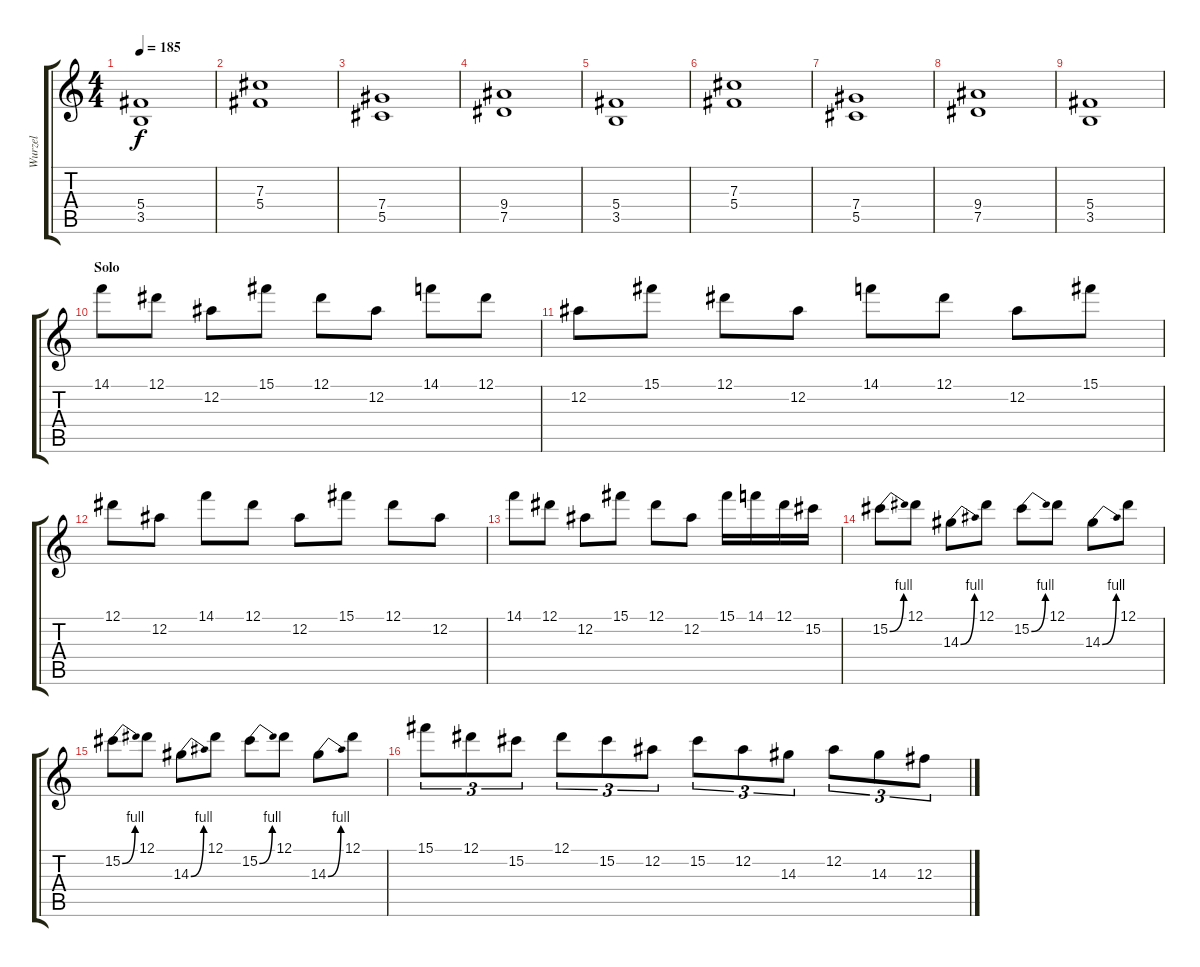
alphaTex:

\track ("Wurzel" "Wurzel") {instrument distortionguitar}
\staff {score tabs}
\tuning (Eb4 Bb3 Gb3 Db3 Ab2 Eb2) {hide}
\ts (4 4)
\tempo 185
\clef g2
\ks c
(5.4 3.5).1{dy f} |
(7.3 5.4).1 |
(7.4 5.5).1 |
(9.4 7.5).1 |
(5.4 3.5).1 |
(7.3 5.4).1 |
(7.4 5.5).1 |
(9.4 7.5).1 |
(5.4 3.5).1 |
\section ("" "Solo")
14.1.8 12.1.8 12.2.8 15.1.8 12.1.8 12.2.8 14.1.8 12.1.8 |
12.2.8 15.1.8 12.1.8 12.2.8 14.1.8 12.1.8 12.2.8 15.1.8 |
12.1.8 12.2.8 14.1.8 12.1.8 12.2.8 15.1.8 12.1.8 12.2.8 |
14.1.8 12.1.8 12.2.8 15.1.8 12.1.8 12.2.8 15.1.16 14.1.16 12.1.16 15.2.16 |
15.2{be (bend 0 0 60 4)}.8 12.1.8 14.3{be (bend 0 0 60 4)}.8 12.1.8 15.2{be (bend 0 0 60 4)}.8 12.1.8 14.3{be (bend 0 0 60 4)}.8 12.1.8 |
15.2{be (bend 0 0 60 4)}.8 12.1.8 14.3{be (bend 0 0 60 4)}.8 12.1.8 15.2{be (bend 0 0 60 4)}.8 12.1.8 14.3{be (bend 0 0 60 4)}.8 12.1.8 |
15.1.8{tu (3 2)} 12.1.8{tu (3 2)} 15.2.8{tu (3 2)} 12.1.8{tu (3 2)} 15.2.8{tu (3 2)} 12.2.8{tu (3 2)} 15.2.8{tu (3 2)} 12.2.8{tu (3 2)} 14.3.8{tu (3 2)} 12.2.8{tu (3 2)} 14.3.8{tu (3 2)} 12.3.8{tu (3 2)}
